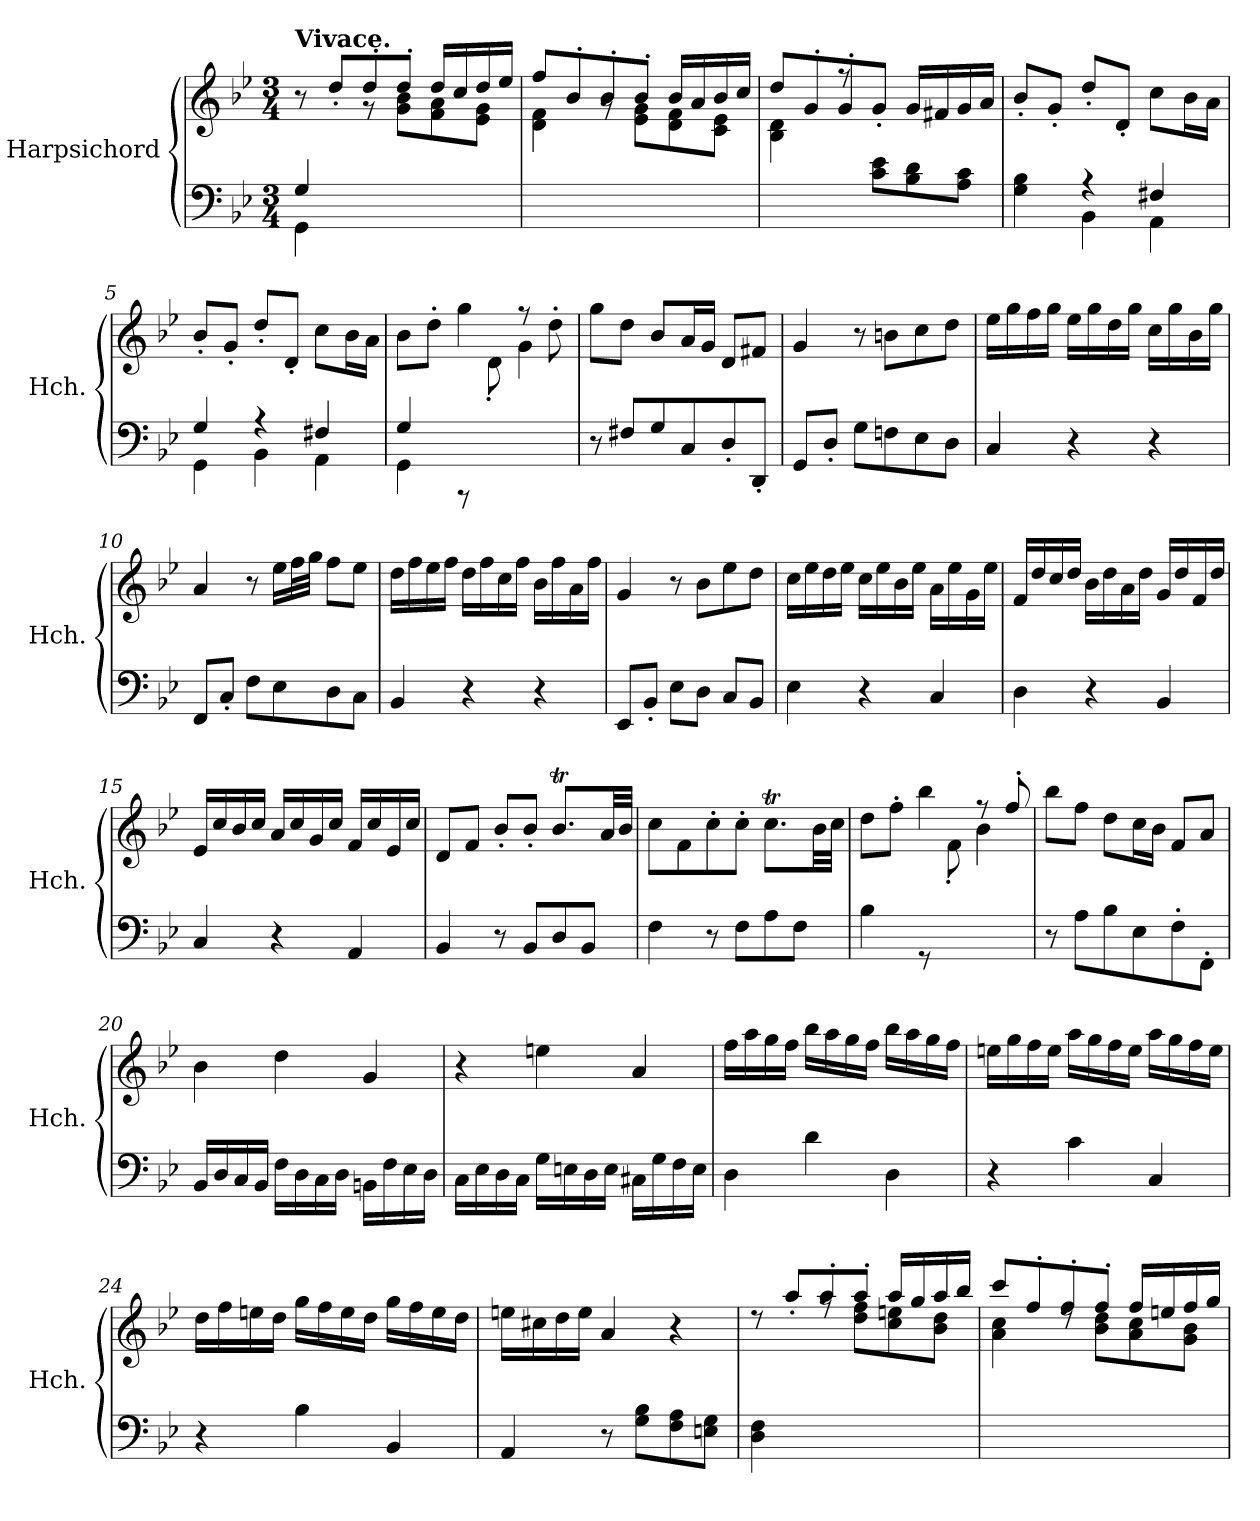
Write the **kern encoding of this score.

**kern	**kern
*part1	*part1
*staff2	*staff1
*I"Harpsichord	*
*I'Hch.	*
*clefF4	*clefG2
*k[b-e-]	*k[b-e-]
*M3/4	*M3/4
=1	=1
*^	*^
!	!	!LO:TX:a:B:t=Vivace.	!
4G/	4GG\	8r	4ryy
.	.	8dd'/L	.
2ryy	2ryy	8dd'/	8r
.	.	8dd'/J	8g\ 8b-\L
.	.	16dd/LL	8f\ 8a\
.	.	16cc/	.
.	.	16dd/	8e-\ 8g\J
.	.	16ee-/JJ	.
*v	*v	*	*
=2	=2	=2
2.ryy	8ff/L	4d\ 4f\
.	8b-'/	.
.	8b-'/	8rg
.	8b-'/J	8e-\ 8g\L
.	16b-/LL	8d\ 8f\
.	16a/	.
.	16b-/	8c\ 8e-\J
.	16cc/JJ	.
=3	=3	=3
*^	*	*
4.ryy	2.ryy	8dd/L	4B-\ 4d\
.	.	8g'/	.
.	.	8g'/	8rff
8c\ 8e-\L	.	8g'/J	4.ryy
8B-\ 8d\	.	16g/LL	.
.	.	16f#X/	.
8A\ 8c\J	.	16g/	.
.	.	16a/JJ	.
*	*	*v	*v
=4	=4	=4
4G\ 4B-\	4ryy	8b-'/L
.	.	8g'/J
4r	4BB-\	8dd'\L
.	.	8d'/J
4F#X/	4AA\	8cc\L
.	.	16b-\L
.	.	16a\JJ
!!LO:LB:g=z
=5	=5	=5
4G/	4GG\	8b-'/L
.	.	8g'/J
4r	4BB-\	8dd'\L
.	.	8d'/J
4F#X/	4AA\	8cc\L
.	.	16b-\L
.	.	16a\JJ
=6	=6	=6
*	*	*^
4G/	4GG\	8b-\L	4.ryy
.	.	8dd'\J	.
8rAAA	4.ryy	4gg\	.
4.ryy	.	.	8d'\
.	.	8rff	4g\
.	8ryy	8dd'\	.
*v	*v	*	*
*	*v	*v
=7	=7
8r	8gg\L
8F#X/L	8dd\J
8G/	8b-/L
8C/	16a/L
.	16g/JJ
8D'/	8d/L
8DD'/J	8f#X/J
=8	=8
8GG/L	4g/
8D'/J	.
8G\L	8r
8Fn\	8bn\L
8E-\	8cc\
8D\J	8dd\J
=9	=9
4C/	16ee-\LL
.	16gg\
.	16ff\
.	16gg\JJ
4r	16ee-\LL
.	16gg\
.	16dd\
.	16gg\JJ
4r	16cc\LL
.	16gg\
.	16b-\
.	16gg\JJ
!!LO:LB:g=z
=10	=10
8FF/L	4a/
8C'/J	.
8F\L	8r
8E-\	16ee-\LL
.	32ff\L
.	32gg\JJJ
8D\	8ff\L
8C\J	8ee-\J
=11	=11
4BB-/	16dd\LL
.	16ff\
.	16ee-\
.	16ff\JJ
4r	16dd\LL
.	16ff\
.	16cc\
.	16ff\JJ
4r	16b-\LL
.	16ff\
.	16a\
.	16ff\JJ
=12	=12
8EE-/L	4g/
8BB-'/J	.
8E-\L	8r
8D\J	8b-\L
8C/L	8ee-\
8BB-/J	8dd\J
=13	=13
4E-\	16cc\LL
.	16ee-\
.	16dd\
.	16ee-\JJ
4r	16cc\LL
.	16ee-\
.	16b-\
.	16ee-\JJ
4C/	16a\LL
.	16ee-\
.	16g\
.	16ee-\JJ
!!LO:LB:g=z
=14	=14
4D\	16f/LL
.	16dd/
.	16cc/
.	16dd/JJ
4r	16b-\LL
.	16dd\
.	16a\
.	16dd\JJ
4BB-/	16g/LL
.	16dd/
.	16f/
.	16dd/JJ
=15	=15
4C/	16e-/LL
.	16cc/
.	16b-/
.	16cc/JJ
4r	16a/LL
.	16cc/
.	16g/
.	16cc/JJ
4AA/	16f/LL
.	16cc/
.	16e-/
.	16cc/JJ
=16	=16
4BB-/	8d/L
.	8f/J
8r	8b-'/L
8BB-/L	8b-'/J
8D/	8.b-T/L
8BB-/J	.
.	32a/LL
.	32b-/JJJ
=17	=17
4F\	8cc\L
.	8f\
8r	8cc'\
8F\L	8cc'\J
8A\	8.ccT\L
8F\J	.
.	32b-\LL
.	32cc\JJJ
!!LO:LB:g=z
=18	=18
*	*^
4B-\	8dd\L	4.ryy
.	8ff'\J	.
8rGG	4bb-\	.
4.ryy	.	8f'\
.	8rff	4b-\
.	8ff'/	.
*	*v	*v
=19	=19
8r	8bb-\L
8A\L	8ff\J
8B-\	8dd\L
8E-\	16cc\L
.	16b-\JJ
8F'\	8f/L
8FF'/J	8a/J
=20	=20
16BB-/LL	4b-\
16D/	.
16C/	.
16BB-/JJ	.
16F\LL	4dd\
16D\	.
16C\	.
16D\JJ	.
16BBn\LL	4g/
16F\	.
16E-\	.
16D\JJ	.
=21	=21
16C\LL	4r
16E-\	.
16D\	.
16C\JJ	.
16G\LL	4een\
16En\	.
16D\	.
16E\JJ	.
16C#X\LL	4a/
16G\	.
16F\	.
16E\JJ	.
!!LO:PB:g=z
=22	=22
4D\	16ff\LL
.	16aa\
.	16gg\
.	16ff\JJ
4d\	16bb-\LL
.	16aa\
.	16gg\
.	16ff\JJ
4D\	16bb-\LL
.	16aa\
.	16gg\
.	16ff\JJ
=23	=23
4r	16een\LL
.	16gg\
.	16ff\
.	16ee\JJ
4c\	16aa\LL
.	16gg\
.	16ff\
.	16ee\JJ
4C/	16aa\LL
.	16gg\
.	16ff\
.	16ee\JJ
=24	=24
4r	16dd\LL
.	16ff\
.	16een\
.	16dd\JJ
4B-\	16gg\LL
.	16ff\
.	16ee\
.	16dd\JJ
4BB-/	16gg\LL
.	16ff\
.	16ee\
.	16dd\JJ
=25	=25
4AA/	16een\LL
.	16cc#X\
.	16dd\
.	16ee\JJ
8r	4a/
8G\ 8B-\L	.
8F\ 8A\	4r
8En\ 8G\J	.
!!LO:LB:g=z
=26	=26
*^	*^
4D\ 4F\	2.ryy	8rdd	4ryy
.	.	8aa'/L	.
2ryy	.	8aa'/	8rff
.	.	8aa'/J	8dd\ 8ff\L
.	.	16aa/LL	8cc\ 8een\
.	.	16gg/	.
.	.	16aa/	8b-\ 8dd\J
.	.	16bb-/JJ	.
*v	*v	*	*
=27	=27	=27
2.ryy	8ccc/L	4a\ 4cc\
.	8ff'/	.
.	8ff'/	8rdd
.	8ff'/J	8b-\ 8dd\L
.	16ff/LL	8a\ 8cc\
.	16een/	.
.	16ff/	8g\ 8b-\J
.	16gg/JJ	.
*	*v	*v
=	=
*-	*-
